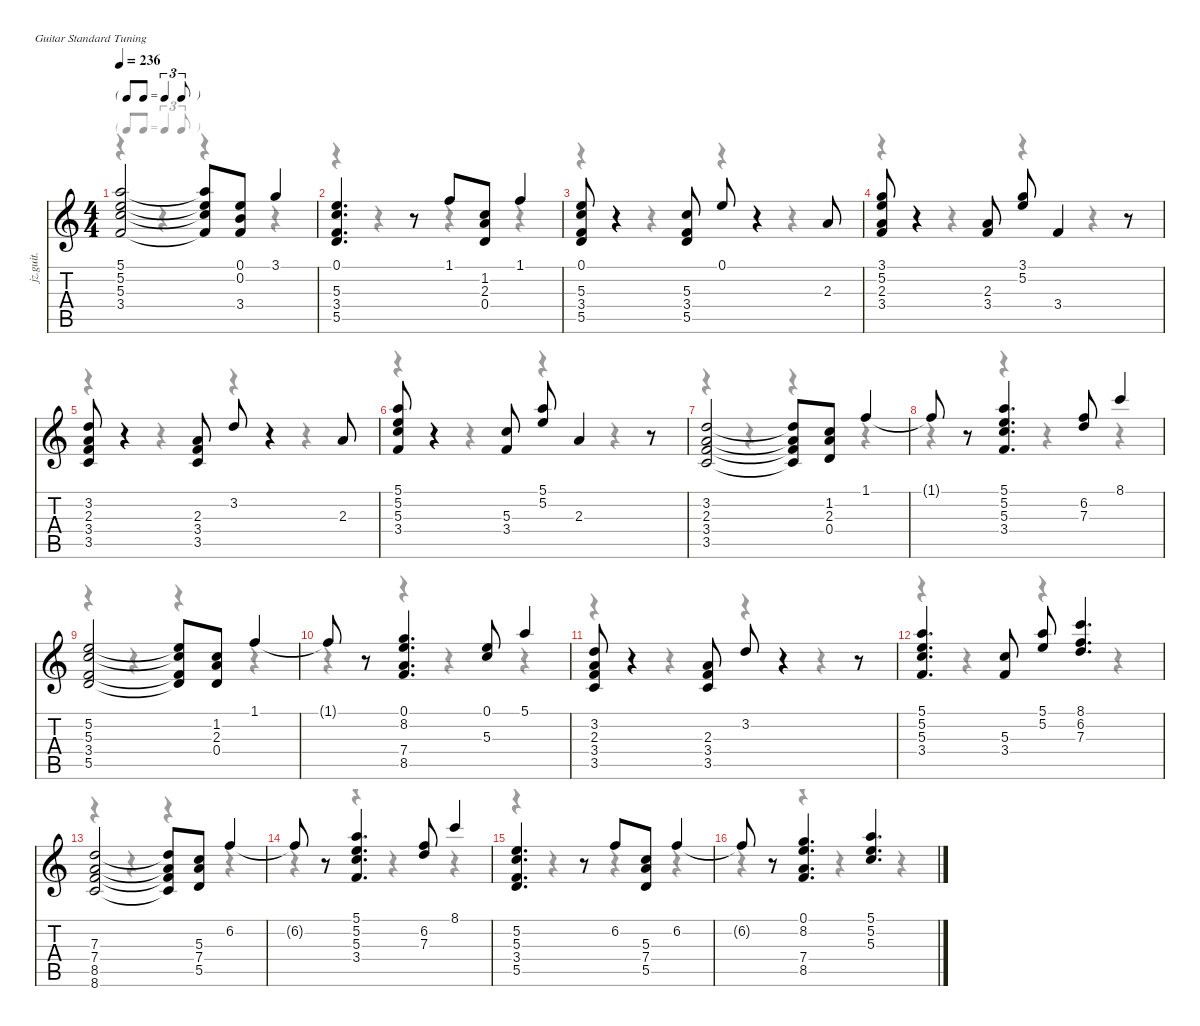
\defaultSystemsLayout 4
\hideDynamics
\bracketExtendMode nobrackets
\otherSystemsTrackNameOrientation horizontal
\track ("Guitare" "jz.guit.") {instrument electricguitarjazz}
\staff {score tabs}
\tuning (E4 B3 G3 D3 A2 E2)
\voice
\ts (4 4)
\tf triplet8th
\tempo 236
\clef g2
\ks c
(5.1 5.2 5.3 3.4).2{dy f} (5.1{t} 5.2{t} 5.3{t} 3.4{t}).8 (0.1 0.2 3.4).8 3.1.4 |
(0.1 5.3 3.4 5.5).4{d} r.8 1.1.8 (1.2 2.3 0.4).8 1.1.4 |
(0.1 5.3 3.4 5.5).8 r.4 (5.3 3.4 5.5).8 0.1.8 r.4 2.3.8 |
(3.1 5.2 2.3 3.4).8 r.4 (2.3 3.4).8 (3.1 5.2).8 3.4.4 r.8 |
(3.2 2.3 3.4 3.5).8 r.4 (2.3 3.4 3.5).8 3.2.8 r.4 2.3.8 |
(5.1 5.2 5.3 3.4).8 r.4 (5.3 3.4).8 (5.1 5.2).8 2.3.4 r.8 |
(3.2 2.3 3.4 3.5).2 (3.2{t} 2.3{t} 3.4{t} 3.5{t}).8 (1.2 2.3 0.4).8 1.1.4 |
1.1{t}.8 r.8 (5.1 5.2 5.3 3.4).4{d} (6.2 7.3).8 8.1.4 |
(5.2 5.3 3.4 5.5).2 (5.2{t} 5.3{t} 3.4{t} 5.5{t}).8 (1.2 2.3 0.4).8 1.1.4 |
1.1{t}.8 r.8 (0.1 8.2 7.4 8.5).4{d} (0.1 5.3).8 5.1.4 |
(3.2 2.3 3.4 3.5).8 r.4 (2.3 3.4 3.5).8 3.2.8 r.4 r.8 |
(5.1 5.2 5.3 3.4).4{d} (5.3 3.4).8 (5.1 5.2).8 (8.1 6.2 7.3).4{d} |
(7.3 7.4 8.5 8.6).2 (7.3{t} 7.4{t} 8.5{t} 8.6{t}).8 (5.3 7.4 5.5).8 6.2.4 |
6.2{t}.8 r.8 (5.1 5.2 5.3 3.4).4{d} (6.2 7.3).8 8.1.4 |
(5.2 5.3 3.4 5.5).4{d} r.8 6.2.8 (5.3 7.4 5.5).8 6.2.4 |
6.2{t}.8 r.8 (0.1 8.2 7.4 8.5).4{d} (5.1 5.2 5.3).4{d}
\voice
\clef g2
\ottava regular
\simile none
\ks c
r.4{dy mf} r.4 r.4 r.4 |
r.4 r.4 r.4 r.4 |
r.4 r.4 r.4 r.4 |
r.4 r.4 r.4 r.4 |
r.4 r.4 r.4 r.4 |
r.4 r.4 r.4 r.4 |
r.4 r.4 r.4 r.4 |
r.4 r.4 r.4 r.4 |
r.4 r.4 r.4 r.4 |
r.4 r.4 r.4 r.4 |
r.4 r.4 r.4 r.4 |
r.4 r.4 r.4 r.4 |
r.4 r.4 r.4 r.4 |
r.4 r.4 r.4 r.4 |
r.4 r.4 r.4 r.4 |
r.4 r.4 r.4 r.4
